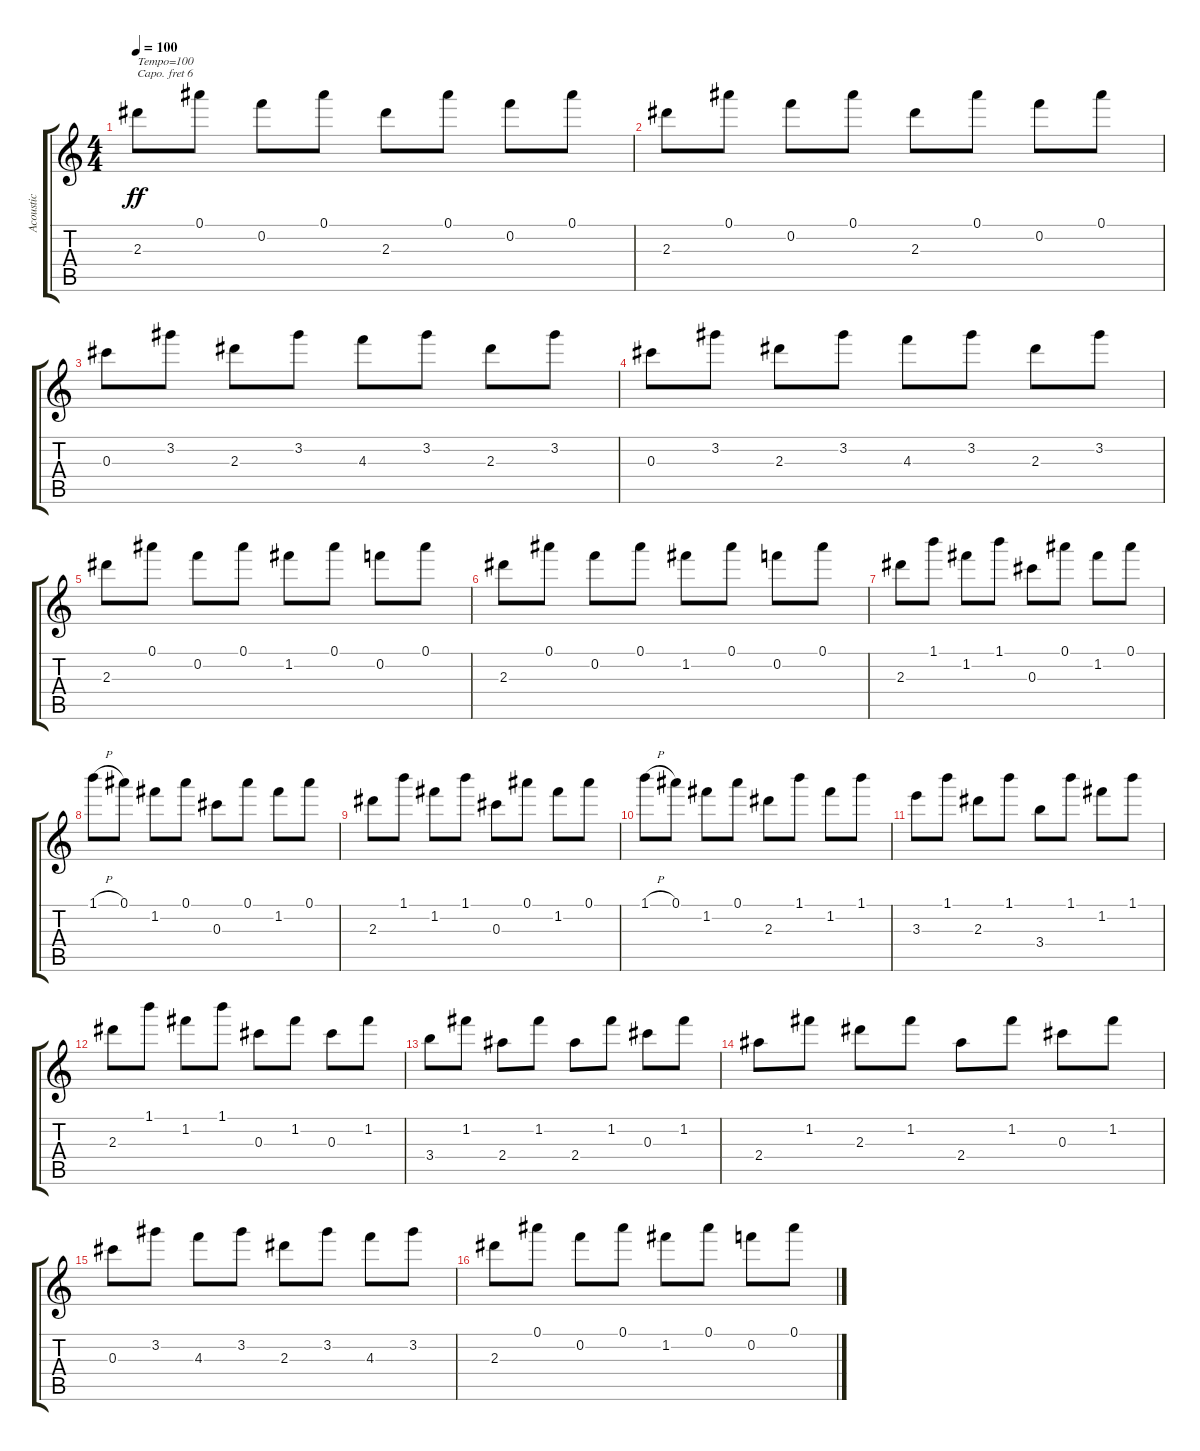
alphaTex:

\track ("Acoustic" "Acoustic") {instrument acousticguitarnylon}
\staff {score tabs}
\capo 6
\tuning (E5 B4 G4 D4 A3 E3) {hide}
\ts (4 4)
\tempo 100
\clef g2
\ks c
2.3.8{txt "Tempo=100" dy ff instrument acousticguitarnylon} 0.1.8 0.2.8 0.1.8 2.3.8 0.1.8 0.2.8 0.1.8 |
2.3.8 0.1.8 0.2.8 0.1.8 2.3.8 0.1.8 0.2.8 0.1.8 |
0.3.8 3.2.8 2.3.8 3.2.8 4.3.8 3.2.8 2.3.8 3.2.8 |
0.3.8 3.2.8 2.3.8 3.2.8 4.3.8 3.2.8 2.3.8 3.2.8 |
2.3.8 0.1.8 0.2.8 0.1.8 1.2.8 0.1.8 0.2.8 0.1.8 |
2.3.8 0.1.8 0.2.8 0.1.8 1.2.8 0.1.8 0.2.8 0.1.8 |
2.3.8 1.1.8 1.2.8 1.1.8 0.3.8 0.1.8 1.2.8 0.1.8 |
1.1{h}.8 0.1.8 1.2.8 0.1.8 0.3.8 0.1.8 1.2.8 0.1.8 |
2.3.8 1.1.8 1.2.8 1.1.8 0.3.8 0.1.8 1.2.8 0.1.8 |
1.1{h}.8 0.1.8 1.2.8 0.1.8 2.3.8 1.1.8 1.2.8 1.1.8 |
3.3.8 1.1.8 2.3.8 1.1.8 3.4.8 1.1.8 1.2.8 1.1.8 |
2.3.8 1.1.8 1.2.8 1.1.8 0.3.8 1.2.8 0.3.8 1.2.8 |
3.4.8 1.2.8 2.4.8 1.2.8 2.4.8 1.2.8 0.3.8 1.2.8 |
2.4.8 1.2.8 2.3.8 1.2.8 2.4.8 1.2.8 0.3.8 1.2.8 |
0.3.8 3.2.8 4.3.8 3.2.8 2.3.8 3.2.8 4.3.8 3.2.8 |
2.3.8 0.1.8 0.2.8 0.1.8 1.2.8 0.1.8 0.2.8 0.1.8
